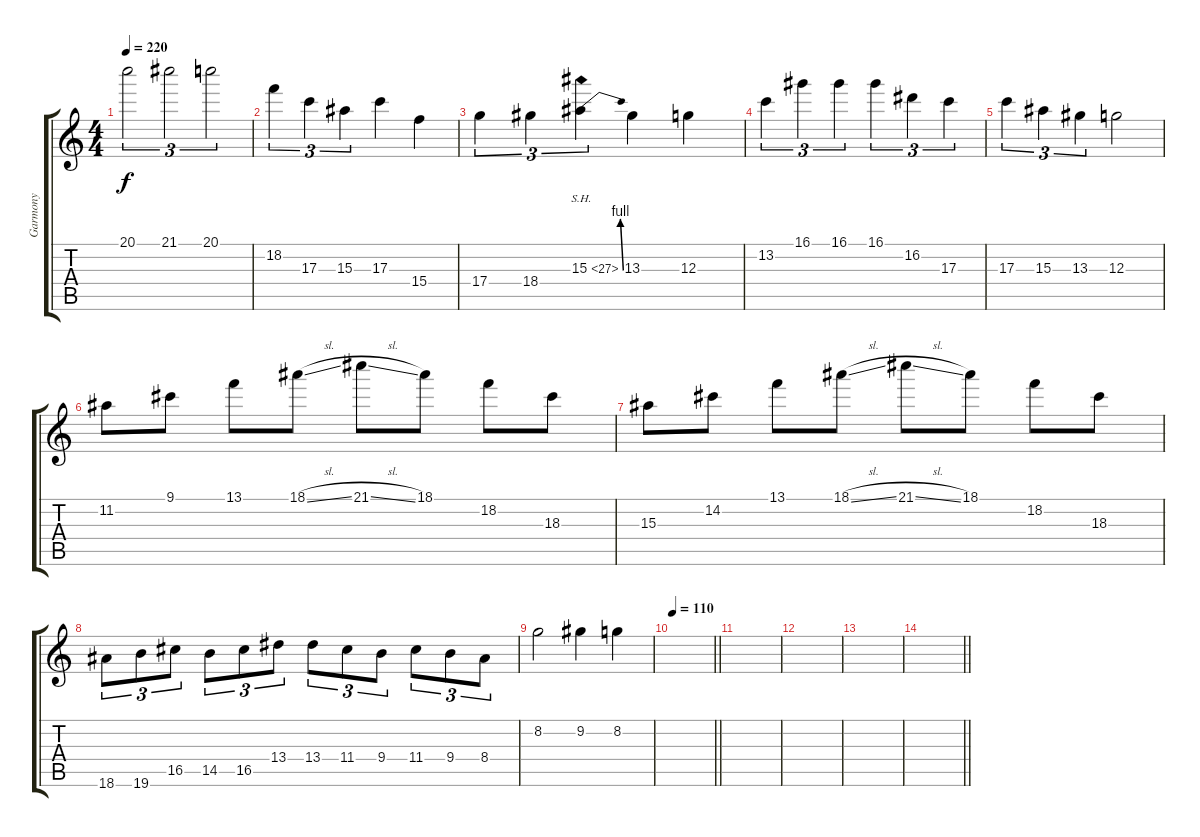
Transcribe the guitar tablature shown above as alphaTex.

\track ("Garmony" "Garmony") {instrument distortionguitar}
\staff {score tabs}
\tuning (E4 B3 G3 D3 A2 E2) {hide}
\ts (4 4)
\tempo 220
\clef g2
\ks c
20.1.2{tu (3 2) dy f} 21.1.2{tu (3 2)} 20.1.2{tu (3 2)} |
18.2.4{tu (3 2)} 17.3.4{tu (3 2)} 15.3.4{tu (3 2)} 17.3.4 15.4.4 |
17.4.4{tu (3 2)} 18.4.4{tu (3 2)} 15.3{be (bend 0 0 60 4) sh 12}.4{tu (3 2)} 13.3.4 12.3.4 |
13.2.4{tu (3 2)} 16.1.4{tu (3 2)} 16.1.4{tu (3 2)} 16.1.4{tu (3 2)} 16.2.4{tu (3 2)} 17.3.4{tu (3 2)} |
17.3.4{tu (3 2)} 15.3.4{tu (3 2)} 13.3.4{tu (3 2)} 12.3.2 |
11.2.8 9.1.8 13.1.8 18.1{sl}.8 21.1{sl}.8 18.1.8 18.2.8 18.3.8 |
15.3.8 14.2.8 13.1.8 18.1{sl}.8 21.1{sl}.8 18.1.8 18.2.8 18.3.8 |
18.6.8{tu (3 2)} 19.6.8{tu (3 2)} 16.5.8{tu (3 2)} 14.5.8{tu (3 2)} 16.5.8{tu (3 2)} 13.4.8{tu (3 2)} 13.4.8{tu (3 2)} 11.4.8{tu (3 2)} 9.4.8{tu (3 2)} 11.4.8{tu (3 2)} 9.4.8{tu (3 2)} 8.4.8{tu (3 2)} |
8.2.2 9.2.4 8.2.4 |
\tempo 110
\barLineRight lightlight
|
|
|
|
\barLineRight lightlight
